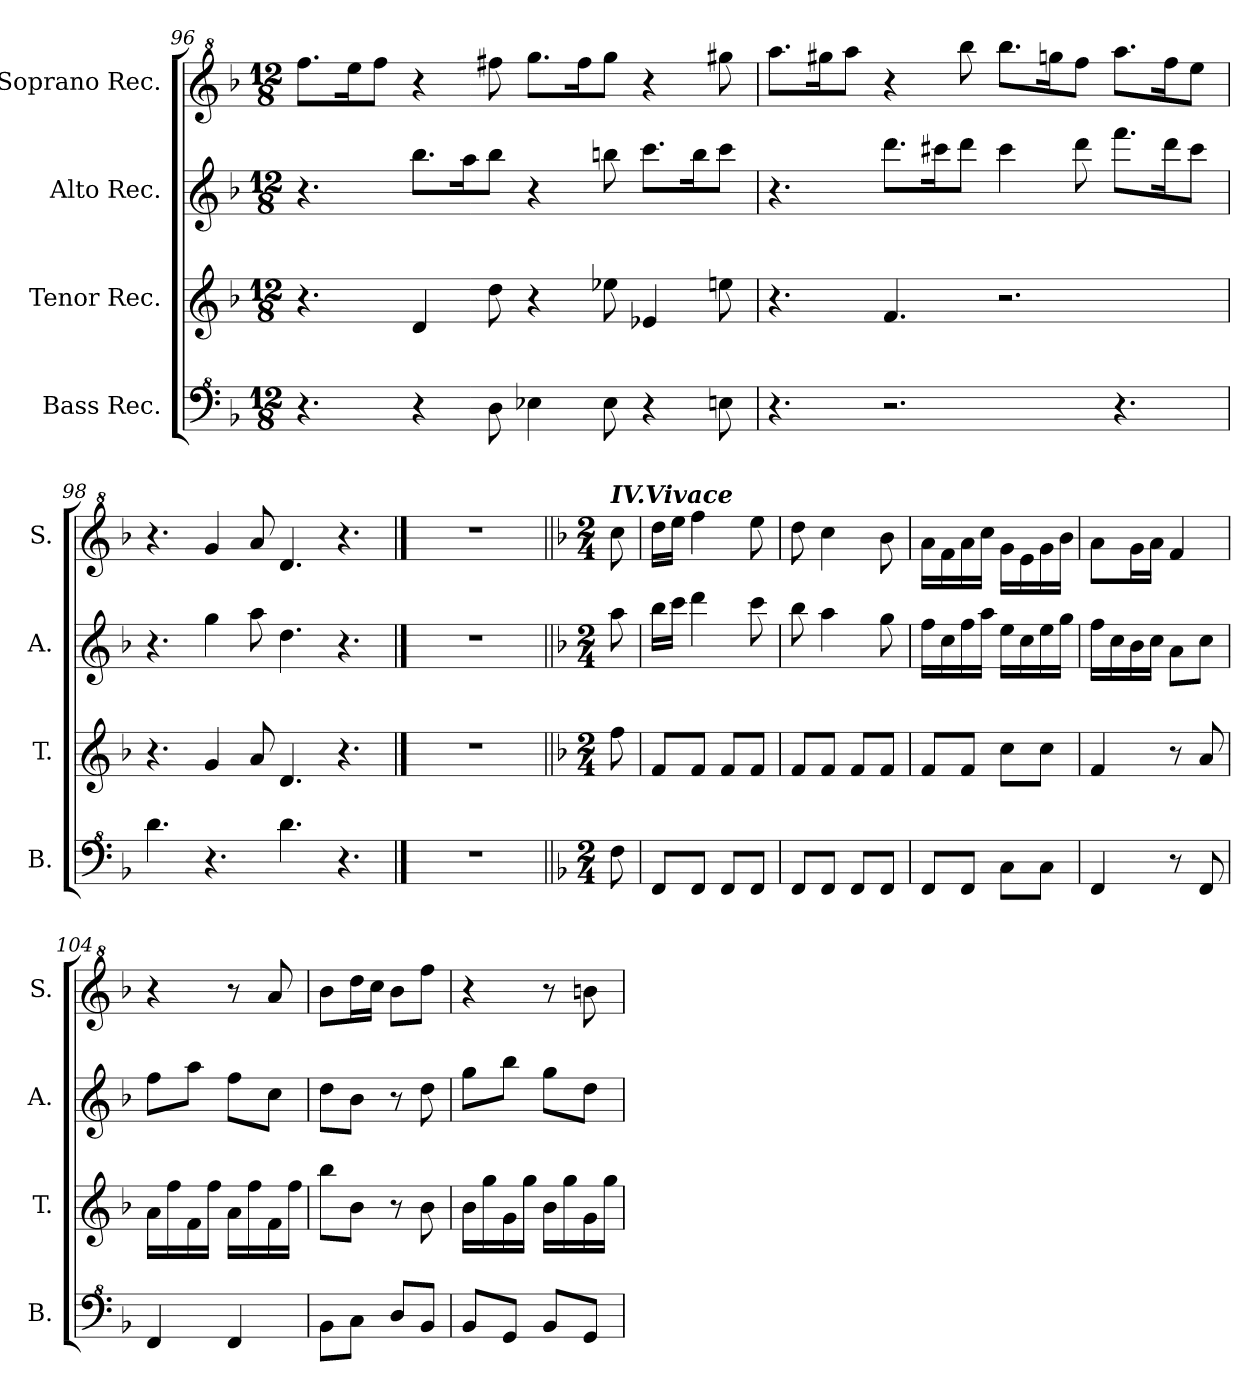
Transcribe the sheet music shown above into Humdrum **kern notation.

**kern	**kern	**kern	**kern
*part4	*part3	*part2	*part1
*staff4	*staff3	*staff2	*staff1
*I"Bass Rec.	*I"Tenor Rec.	*I"Alto Rec.	*I"Soprano Rec.
*I'B.	*I'T.	*I'A.	*I'S.
*clefF^4	*clefG2	*clefG2	*clefG^2
*k[b-]	*k[b-]	*k[b-]	*k[b-]
*M12/8	*M12/8	*M12/8	*M12/8
=96	=96	=96	=96
4.r	4.r	4.r	8.fff\L
.	.	.	16eee\K
.	.	.	8fff\J
4r	4d/	8.bb-\L	4r
.	.	16aa\K	.
8d\	8dd\	8bb-\J	8fff#X\
4e-X\	4r	4r	8.ggg\L
.	.	.	16fff#\K
8e-\	8ee-X\	8bbn\	8ggg\J
4r	4e-X/	8.ccc\L	4r
.	.	16bb\K	.
8en\	8een\	8ccc\J	8ggg#X\
=97	=97	=97	=97
4.r	4.r	4.r	8.aaa\L
.	.	.	16ggg#X\K
.	.	.	8aaa\J
2.r	4.f/	8.ddd\L	4r
.	.	16ccc#X\K	.
.	.	8ddd\J	8bbb-\
.	2.r	4ccc#\	8.bbb-\L
.	.	.	16gggn\K
.	.	8ddd\	8fff\J
4.r	.	8.fff\L	8.aaa\L
.	.	16ddd\K	16fff\K
.	.	8ccc#\J	8eee\J
=98	=98	=98	=98
4.dd\	4.r	4.r	4.r
4.r	4g/	4gg\	4gg/
.	8a/	8aa\	8aa/
4.dd\	4.d/	4.dd\	4.dd/
4.r	4.r	4.r	4.r
==99	==99	==99	==99
1.r	1.r	1.r	1.r
=99X1||	=99X1||	=99X1||	=99X1||
*k[b-]	*k[b-]	*k[b-]	*k[b-]
*M2/4	*M2/4	*M2/4	*M2/4
*	*	*	*MM100
!	!	!	!LO:TX:a:Bi:t=IV.Vivace
8f\	8ff\	8aa\	8ccc\
!!LO:PB:g=z
=100	=100	=100	=100
8F/L	8f/L	16bb-\LL	16ddd\LL
.	.	16ccc\JJ	16eee\JJ
8F/J	8f/J	4ddd\	4fff\
8F/L	8f/L	.	.
8F/J	8f/J	8ccc\	8eee\
=101	=101	=101	=101
8F/L	8f/L	8bb-\	8ddd\
8F/J	8f/J	4aa\	4ccc\
8F/L	8f/L	.	.
8F/J	8f/J	8gg\	8bb-\
=102	=102	=102	=102
8F/L	8f/L	16ff\LL	16aa\LL
.	.	16cc\	16ff\
8F/J	8f/J	16ff\	16aa\
.	.	16aa\JJ	16ccc\JJ
8c\L	8cc\L	16ee\LL	16gg\LL
.	.	16cc\	16ee\
8c\J	8cc\J	16ee\	16gg\
.	.	16gg\JJ	16bb-\JJ
=103	=103	=103	=103
4F/	4f/	16ff\LL	8aa\L
.	.	16cc\	.
.	.	16b-\	16gg\L
.	.	16cc\JJ	16aa\JJ
8r	8r	8a\L	4ff/
8F/	8a/	8cc\J	.
=104	=104	=104	=104
4F/	16a\LL	8ff\L	4r
.	16ff\	.	.
.	16f\	8aa\J	.
.	16ff\JJ	.	.
4F/	16a\LL	8ff\L	8r
.	16ff\	.	.
.	16f\	8cc\J	8aa/
.	16ff\JJ	.	.
=105	=105	=105	=105
8B-\L	8bb-\L	8dd\L	8bb-\L
8c\J	8b-\J	8b-\J	16ddd\L
.	.	.	16ccc\JJ
8d/L	8r	8r	8bb-\L
8B-/J	8b-\	8dd\	8fff\J
=106	=106	=106	=106
8B-/L	16b-\LL	8gg\L	4r
.	16gg\	.	.
8G/J	16g\	8bb-\J	.
.	16gg\JJ	.	.
8B-/L	16b-\LL	8gg\L	8r
.	16gg\	.	.
8G/J	16g\	8dd\J	8bbn\
.	16gg\JJ	.	.
=	=	=	=
*-	*-	*-	*-
